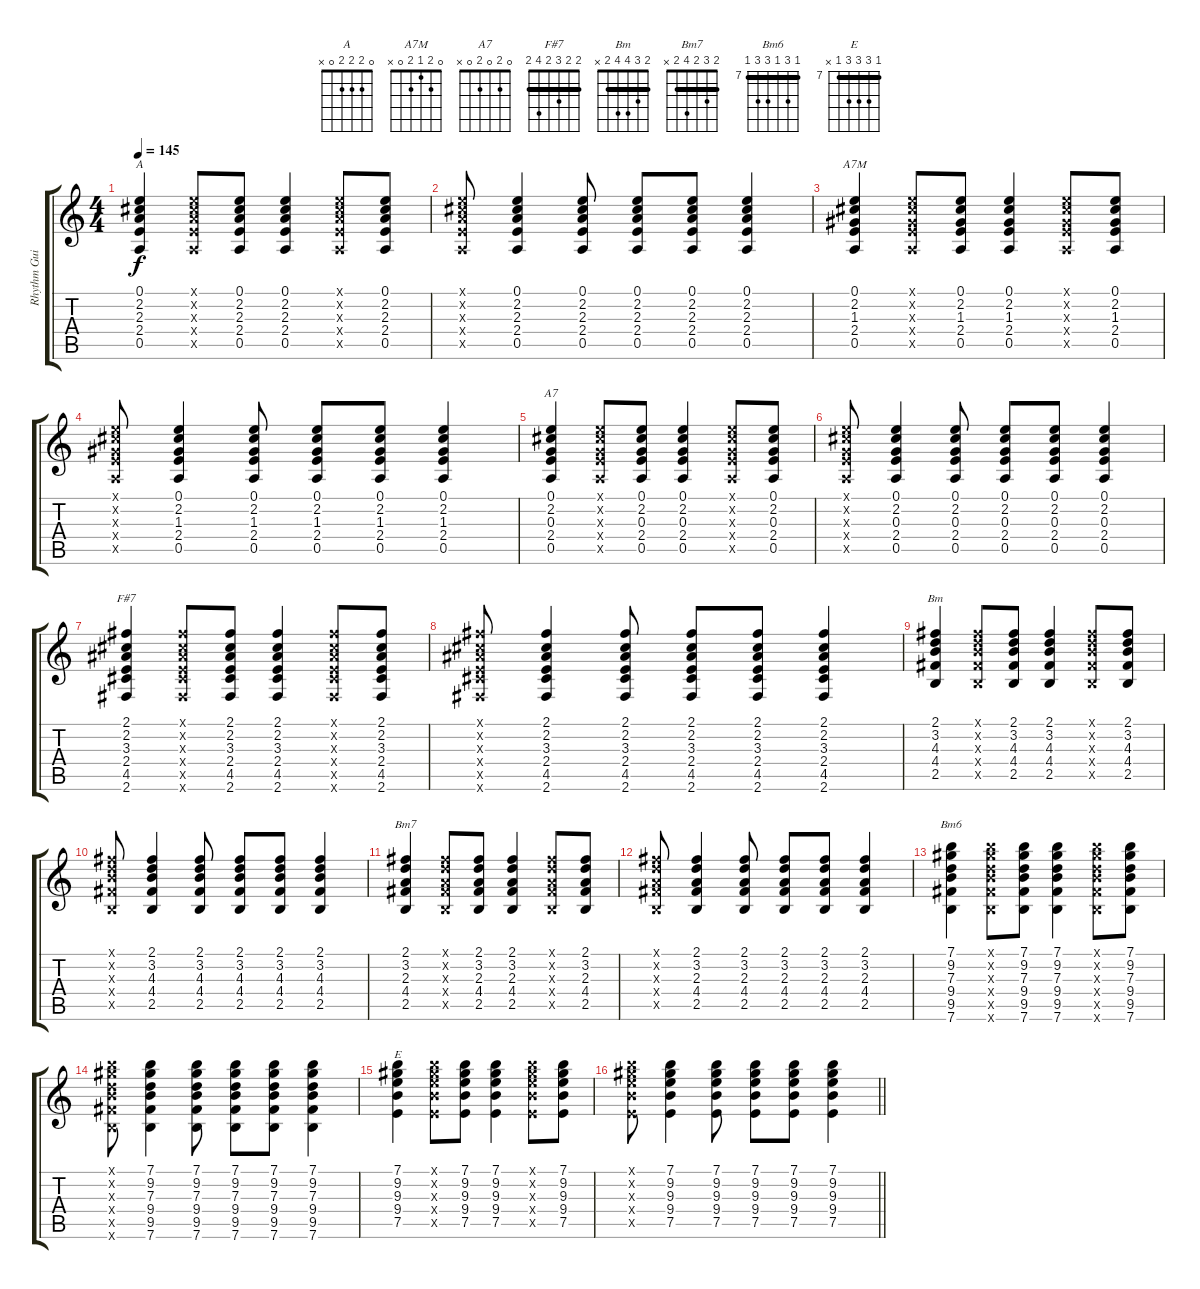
\track ("Rhythm Guitar" "Rhythm Gui") {instrument electricguitarjazz}
\staff {score tabs}
\tuning (E4 B3 G3 D3 A2 E2) {hide}
\chord ("A" 0 2 2 2 0 x)
\chord ("A7M" 0 2 1 2 0 x)
\chord ("A7" 0 2 0 2 0 x)
\chord ("F#7" 2 2 3 2 4 2) {barre 2}
\chord ("Bm" 2 3 4 4 2 x) {barre 2}
\chord ("Bm7" 2 3 2 4 2 x) {barre 2}
\chord ("Bm6" 7 9 7 9 9 7) {firstfret 7 barre 7}
\chord ("E" 7 9 9 9 7 x) {firstfret 7 barre 7}
\ts (4 4)
\tempo 145
\clef g2
\ks c
(0.1 2.2 2.3 2.4 0.5).4{ch "A" dy f} (0.1{x} 2.2{x} 2.3{x} 2.4{x} 0.5{x}).8 (0.1 2.2 2.3 2.4 0.5).8 (0.1 2.2 2.3 2.4 0.5).4 (0.1{x} 2.2{x} 2.3{x} 2.4{x} 0.5{x}).8 (0.1 2.2 2.3 2.4 0.5).8 |
(0.1{x} 2.2{x} 2.3{x} 2.4{x} 0.5{x}).8 (0.1 2.2 2.3 2.4 0.5).4 (0.1 2.2 2.3 2.4 0.5).8 (0.1 2.2 2.3 2.4 0.5).8 (0.1 2.2 2.3 2.4 0.5).8 (0.1 2.2 2.3 2.4 0.5).4 |
(0.1 2.2 1.3 2.4 0.5).4{ch "A7M"} (0.1{x} 2.2{x} 1.3{x} 2.4{x} 0.5{x}).8 (0.1 2.2 1.3 2.4 0.5).8 (0.1 2.2 1.3 2.4 0.5).4 (0.1{x} 2.2{x} 1.3{x} 2.4{x} 0.5{x}).8 (0.1 2.2 1.3 2.4 0.5).8 |
(0.1{x} 2.2{x} 1.3{x} 2.4{x} 0.5{x}).8 (0.1 2.2 1.3 2.4 0.5).4 (0.1 2.2 1.3 2.4 0.5).8 (0.1 2.2 1.3 2.4 0.5).8 (0.1 2.2 1.3 2.4 0.5).8 (0.1 2.2 1.3 2.4 0.5).4 |
(0.1 2.2 0.3 2.4 0.5).4{ch "A7"} (0.1{x} 2.2{x} 0.3{x} 2.4{x} 0.5{x}).8 (0.1 2.2 0.3 2.4 0.5).8 (0.1 2.2 0.3 2.4 0.5).4 (0.1{x} 2.2{x} 0.3{x} 2.4{x} 0.5{x}).8 (0.1 2.2 0.3 2.4 0.5).8 |
(0.1{x} 2.2{x} 0.3{x} 2.4{x} 0.5{x}).8 (0.1 2.2 0.3 2.4 0.5).4 (0.1 2.2 0.3 2.4 0.5).8 (0.1 2.2 0.3 2.4 0.5).8 (0.1 2.2 0.3 2.4 0.5).8 (0.1 2.2 0.3 2.4 0.5).4 |
(2.1 2.2 3.3 2.4 4.5 2.6).4{ch "F#7"} (2.1{x} 2.2{x} 3.3{x} 2.4{x} 4.5{x} 2.6{x}).8 (2.1 2.2 3.3 2.4 4.5 2.6).8 (2.1 2.2 3.3 2.4 4.5 2.6).4 (2.1{x} 2.2{x} 3.3{x} 2.4{x} 4.5{x} 2.6{x}).8 (2.1 2.2 3.3 2.4 4.5 2.6).8 |
(2.1{x} 2.2{x} 3.3{x} 2.4{x} 4.5{x} 2.6{x}).8 (2.1 2.2 3.3 2.4 4.5 2.6).4 (2.1 2.2 3.3 2.4 4.5 2.6).8 (2.1 2.2 3.3 2.4 4.5 2.6).8 (2.1 2.2 3.3 2.4 4.5 2.6).8 (2.1 2.2 3.3 2.4 4.5 2.6).4 |
(2.1 3.2 4.3 4.4 2.5).4{ch "Bm"} (2.1{x} 3.2{x} 4.3{x} 4.4{x} 2.5{x}).8 (2.1 3.2 4.3 4.4 2.5).8 (2.1 3.2 4.3 4.4 2.5).4 (2.1{x} 3.2{x} 4.3{x} 4.4{x} 2.5{x}).8 (2.1 3.2 4.3 4.4 2.5).8 |
(2.1{x} 3.2{x} 4.3{x} 4.4{x} 2.5{x}).8 (2.1 3.2 4.3 4.4 2.5).4 (2.1 3.2 4.3 4.4 2.5).8 (2.1 3.2 4.3 4.4 2.5).8 (2.1 3.2 4.3 4.4 2.5).8 (2.1 3.2 4.3 4.4 2.5).4 |
(2.1 3.2 2.3 4.4 2.5).4{ch "Bm7"} (2.1{x} 3.2{x} 2.3{x} 4.4{x} 2.5{x}).8 (2.1 3.2 2.3 4.4 2.5).8 (2.1 3.2 2.3 4.4 2.5).4 (2.1{x} 3.2{x} 2.3{x} 4.4{x} 2.5{x}).8 (2.1 3.2 2.3 4.4 2.5).8 |
(2.1{x} 3.2{x} 2.3{x} 4.4{x} 2.5{x}).8 (2.1 3.2 2.3 4.4 2.5).4 (2.1 3.2 2.3 4.4 2.5).8 (2.1 3.2 2.3 4.4 2.5).8 (2.1 3.2 2.3 4.4 2.5).8 (2.1 3.2 2.3 4.4 2.5).4 |
(7.1 9.2 7.3 9.4 9.5 7.6).4{ch "Bm6"} (7.1{x} 9.2{x} 7.3{x} 9.4{x} 9.5{x} 7.6{x}).8 (7.1 9.2 7.3 9.4 9.5 7.6).8 (7.1 9.2 7.3 9.4 9.5 7.6).4 (7.1{x} 9.2{x} 7.3{x} 9.4{x} 9.5{x} 7.6{x}).8 (7.1 9.2 7.3 9.4 9.5 7.6).8 |
(7.1{x} 9.2{x} 7.3{x} 9.4{x} 9.5{x} 7.6{x}).8 (7.1 9.2 7.3 9.4 9.5 7.6).4 (7.1 9.2 7.3 9.4 9.5 7.6).8 (7.1 9.2 7.3 9.4 9.5 7.6).8 (7.1 9.2 7.3 9.4 9.5 7.6).8 (7.1 9.2 7.3 9.4 9.5 7.6).4 |
(7.1 9.2 9.3 9.4 7.5).4{ch "E"} (7.1{x} 9.2{x} 9.3{x} 9.4{x} 7.5{x}).8 (7.1 9.2 9.3 9.4 7.5).8 (7.1 9.2 9.3 9.4 7.5).4 (7.1{x} 9.2{x} 9.3{x} 9.4{x} 7.5{x}).8 (7.1 9.2 9.3 9.4 7.5).8 |
\barLineRight lightlight
(7.1{x} 9.2{x} 9.3{x} 9.4{x} 7.5{x}).8 (7.1 9.2 9.3 9.4 7.5).4 (7.1 9.2 9.3 9.4 7.5).8 (7.1 9.2 9.3 9.4 7.5).8 (7.1 9.2 9.3 9.4 7.5).8 (7.1 9.2 9.3 9.4 7.5).4
